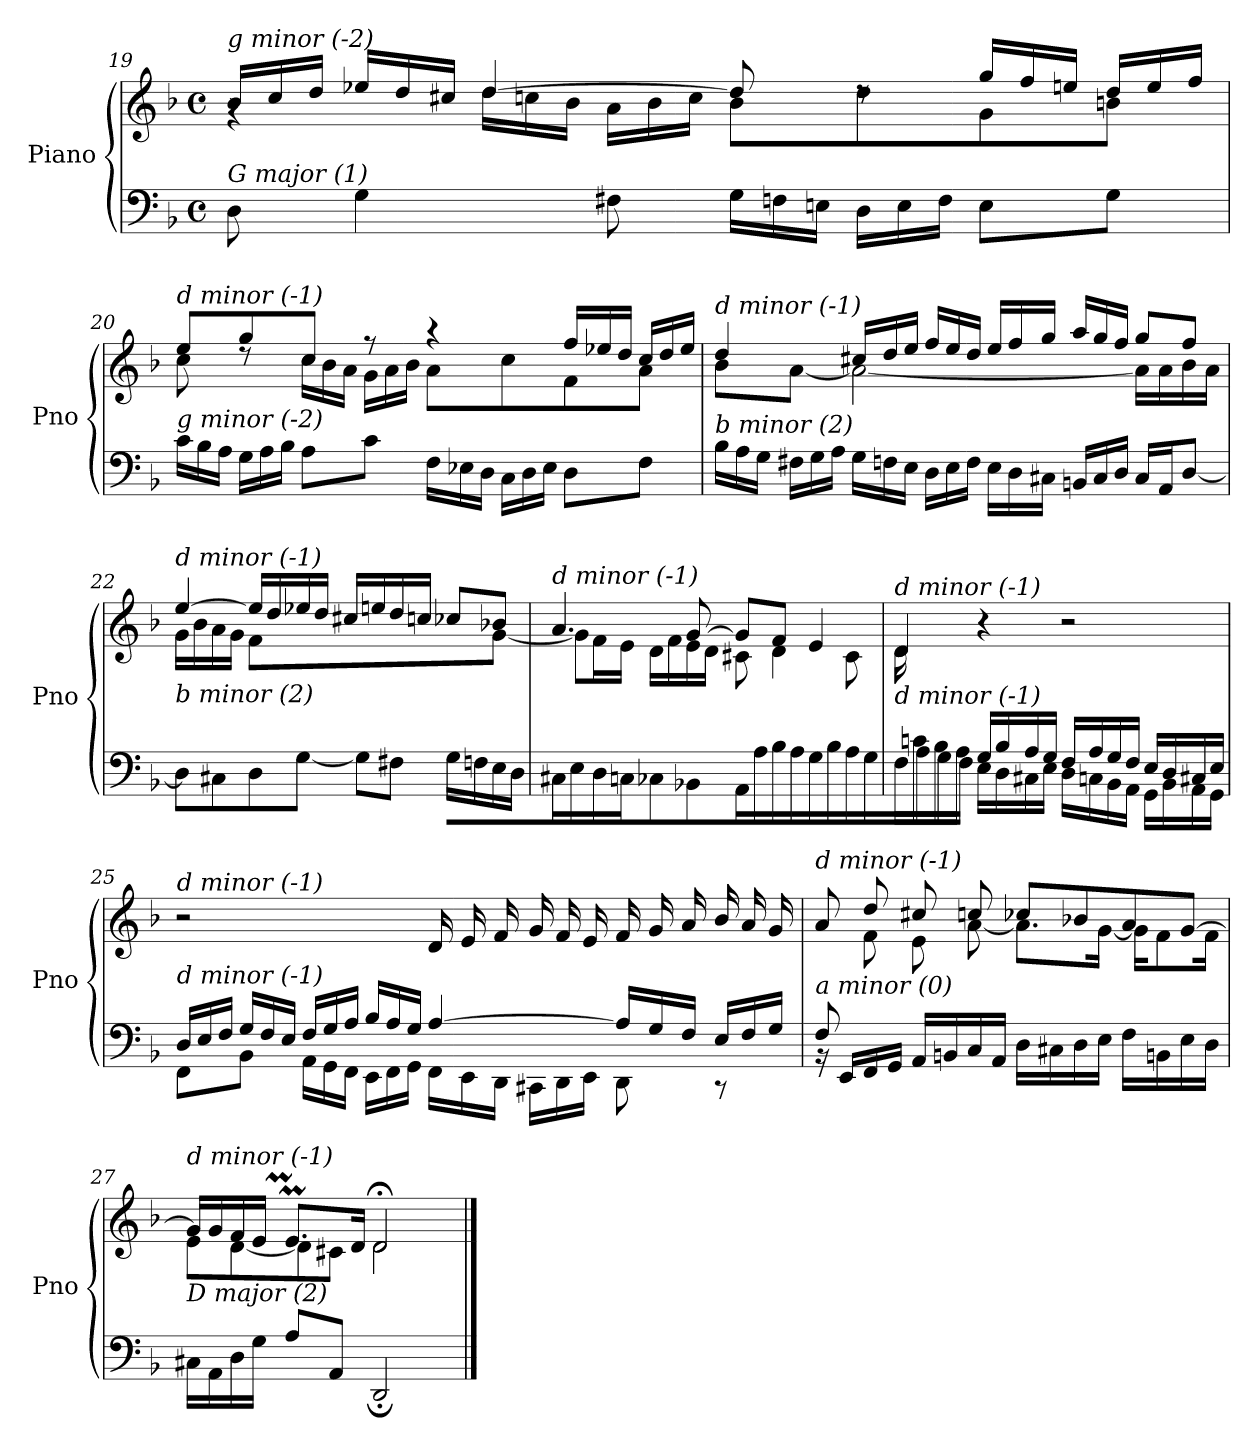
**kern	**kern
*part1	*part1
*staff2	*staff1
*I"Piano	*
*I'Pno	*
*clefF4	*clefG2
*k[b-]	*k[b-]
*M4/4	*M4/4
*met(c)	*met(c)
*	*Xtuplet
=19	=19
*	*^
!	!LO:TX:i:t=g minor (-2)	!
!LO:TX:i:t=G major (1)	!	!
8D\	24b-/LL	4rg
.	24cc/	.
.	24dd/JJ	.
4G\	24ee-X/LL	.
.	24dd/	.
.	24cc#X/JJ	.
.	[4dd/	24dd\LL
.	.	24ccn\
.	.	24b-\JJ
8F#X\	.	24a\LL
.	.	24b-\
.	.	24cc\JJ
*Xtuplet	*	*
24G\LL	8dd/]	8b-\L
24Fn\	.	.
24En\JJ	.	.
24D\LL	8rdd	8dd\
24E\	.	.
24F\JJ	.	.
8E\L	24gg/LL	8g\
.	24ff/	.
.	24een/JJ	.
8G\J	24dd/LL	8bn\J
.	24ee/	.
.	24ff/JJ	.
!!LO:LB:g=z	!!
=20	=20	=20
!	!LO:TX:i:t=d minor (-1)	!
!LO:TX:i:t=g minor (-2)	!	!
24c\LL	8ee/L	8cc\
24B-\	.	.
24A\JJ	.	.
24G\LL	8gg/	8rdd
24A\	.	.
24B-\JJ	.	.
8A\L	8cc/J	24cc\LL
.	.	24b-\
.	.	24a\JJ
8c\J	8r	24g\LL
.	.	24a\
.	.	24b-\JJ
24F\LL	4r	8a\L
24E-X\	.	.
24D\JJ	.	.
24C\LL	.	8cc\
24D\	.	.
24E-\JJ	.	.
8D\L	24ff/LL	8f\
.	24ee-X/	.
.	24dd/JJ	.
8F\J	24cc/LL	8a\J
.	24dd/	.
.	24ee-/JJ	.
=21	=21	=21
!	!LO:TX:i:t=d minor (-1)	!
!LO:TX:i:t=b minor (2)	!	!
24B-\LL	4dd/	8b-\L
24A\	.	.
24G\JJ	.	.
24F#X\LL	.	[8a\J
24G\	.	.
24A\JJ	.	.
24G\LL	24cc#X/LL	2a\_
24Fn\	24dd/	.
24E\JJ	24ee/JJ	.
24D\LL	24ff/LL	.
24E\	24ee/	.
24F\JJ	24dd/JJ	.
24E\LL	24ee/LL	.
24D\	24ff/	.
24C#X\JJ	24gg/JJ	.
24BBn/LL	24aa/LL	.
24C#/	24gg/	.
24D/JJ	24ff/JJ	.
16C#/LL	8gg/L	16a\LL]
16AA/J	.	16a\
[8D/J	8ff/J	16b-\
.	.	16a\JJ
!!LO:LB:g=z	!!
=22	=22	=22
*^	*	*
!	!	!LO:TX:i:t=d minor (-1)	!
!LO:TX:i:t=b minor (2)	!	!	!
4.ryy	8D\L]	[4ee/	16g\LL
.	.	.	16b-\
.	8C#X\	.	16a\
.	.	.	16g\JJ
.	8D\	16ee/LL]	8f\L
.	.	16dd/	.
8B-/J	[8G\J	16ee-X/	2ryy
.	.	16dd/JJ	.
4A/	8G\L]	16cc#X/LL	.
.	.	16een/	.
.	8F#X\J	16dd/	.
.	.	16ccn/JJ	.
8G/L	16G\LL	8cc-Xi/L	.
.	16Fn\	.	.
8ryy	16E\	8b-X/J	[8g\J
.	16D\JJ	.	.
=23	=23	=23	=23
!	!	!LO:TX:i:t=d minor (-1)	!
!LO:TX:i:t=d minor (-1)	!	!	!
*v	*v	*	*
16C#X\LL	4.a/	8g\L]
16E\	.	.
16D\	.	16f\L
16Cn\JJ	.	16e\JJ
8C-Xi/L	.	16d\LL
.	.	16f\
8BB-X/J	[8g/	16e\
.	.	16d\JJ
16AA\LL	8g/L]	8c#X\
16A\	.	.
16B-\	8f/J	4d\
16A\JJ	.	.
16G\LL	4e/	.
16B-\	.	.
16A\	.	8c#\
16G\JJ	.	.
!!LO:PB:g=z	!!
=24	=24	=24
*^	*	*
!	!	!LO:TX:i:t=d minor (-1)	!
!LO:TX:i:t=d minor (-1)	!	!	!
16ryy	16F\LL	4d/	16d\LL
16cn/	16A\	.	2...ryy
16B-/	16G\	.	.
16A/JJ	16F\JJ	.	.
16G/LL	16E\LL	4r	.
16B-/	16D\	.	.
16A/	16C#X\	.	.
16G/JJ	16E\JJ	.	.
16F/LL	16D\LL	2r	.
16A/	16Cn\	.	.
16G/	16BB-\	.	.
16F/JJ	16AA\JJ	.	.
16E/LL	16GG\LL	.	.
16D/	16BB-\	.	.
16C#X/	16AA\	.	.
16E/JJ	16GG\JJ	.	.
*	*	*v	*v
=25	=25	=25
!	!	!LO:TX:i:t=d minor (-1)
!LO:TX:i:t=d minor (-1)	!	!
24D/LL	8FF\L	2r
24E/	.	.
24F/JJ	.	.
24G/LL	8BB-\J	.
24F/	.	.
24E/JJ	.	.
24F/LL	24AA\LL	.
24G/	24GG\	.
24A/JJ	24FF\JJ	.
24B-/LL	24EE\LL	.
24A/	24FF\	.
24G/JJ	24GG\JJ	.
[4A/	24FF\LL	24d/LL
.	24EE\	24e/
.	24DD\JJ	24f/JJ
.	24CC#X\LL	24g/LL
.	24DD\	24f/
.	24EE\JJ	24e/JJ
24A/LL]	8DD\	24f/LL
24G/	.	24g/
24F/JJ	.	24a/JJ
24E/LL	8r	24b-/LL
24F/	.	24a/
24G/JJ	.	24g/JJ
!!LO:LB:g=z
=26	=26	=26
*	*	*^
!	!	!LO:TX:i:t=d minor (-1)	!
!LO:TX:i:t=a minor (0)	!	!	!
8F/L	16rBB	8a/L	8ryy
.	16EE/LL	.	.
2..ryy	16FF/	8dd/	8f\
.	16GG/JJ	.	.
.	16AA/LL	8cc#X/	8e\
.	16BBn/	.	.
.	16C/	8ccn/J	[8a\J
.	16AA/JJ	.	.
.	16D\LL	8cc-Xi/L	8.a\L]
.	16C#X\	.	.
.	16D\	8b-X/	.
.	16E\JJ	.	[16g\Jk
.	16F\LL	8a/	16g\KL]
.	16BBn\	.	8f\
.	16E\	[8g/J	.
.	16D\JJ	.	16f\Jk
=27	=27	=27	=27
*	*	*	*^
!	!	!LO:TX:i:t=d minor (-1)	!	!
!LO:TX:i:t=D major (2)	!	!	!	!
4ryy	16C#X\LL	16g/LL]	8e\L	4ryy
.	16AA\	16g/	.	.
.	16D\	16f/	[8d\	.
.	16G\JJ	16e/JJ	.	.
8.ryy	8A\L	8.em/L	8d\]	[8em!yy
.	8AA/J	.	8c#X\J	16e!yy]
2ryy	.	16d/Jk	.	2ryy
.	2DD;/	2d;</	2d\	.
16ryy	.	.	.	16ryy
*v	*v	*	*	*
*	*v	*v	*v
==	==
*-	*-
